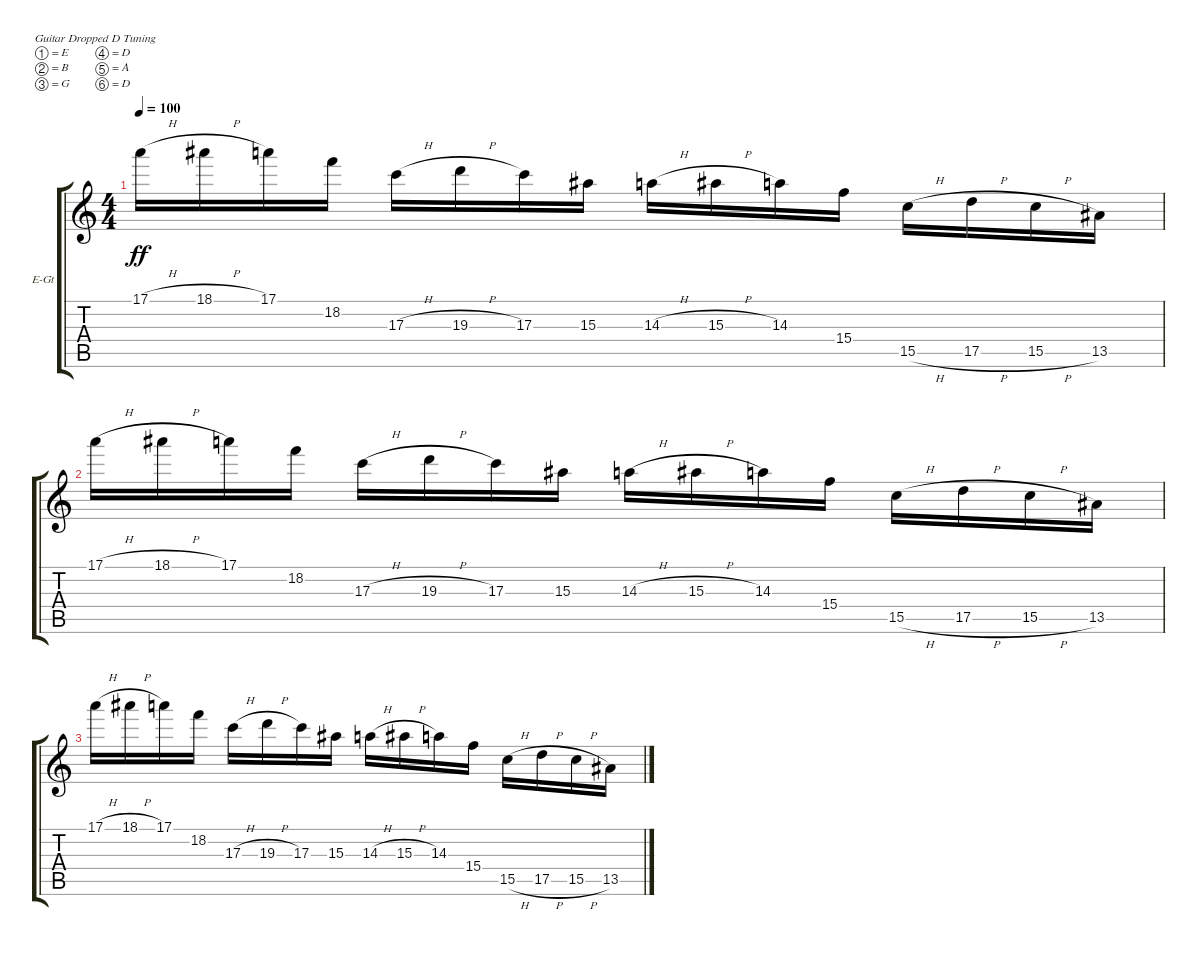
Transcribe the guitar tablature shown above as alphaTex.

\bracketExtendMode groupsimilarinstruments
\firstSystemTrackNameOrientation horizontal
\otherSystemsTrackNameOrientation horizontal
\track ("Paul" "E-Gt") {instrument distortionguitar}
\staff {score tabs}
\tuning (E4 B3 G3 D3 A2 D2)
\ts (4 4)
\tempo 100
\clef g2
\ks c
17.1{h}.16{dy ff} 18.1{h}.16 17.1.16 18.2.16 17.3{h}.16 19.3{h}.16 17.3.16 15.3.16 14.3{h}.16 15.3{h}.16 14.3.16 15.4.16 15.5{h}.16 17.5{h}.16 15.5{h}.16 13.5.16 |
17.1{h}.16 18.1{h}.16 17.1.16 18.2.16 17.3{h}.16 19.3{h}.16 17.3.16 15.3.16 14.3{h}.16 15.3{h}.16 14.3.16 15.4.16 15.5{h}.16 17.5{h}.16 15.5{h}.16 13.5.16 |
17.1{h}.16 18.1{h}.16 17.1.16 18.2.16 17.3{h}.16 19.3{h}.16 17.3.16 15.3.16 14.3{h}.16 15.3{h}.16 14.3.16 15.4.16 15.5{h}.16 17.5{h}.16 15.5{h}.16 13.5.16
